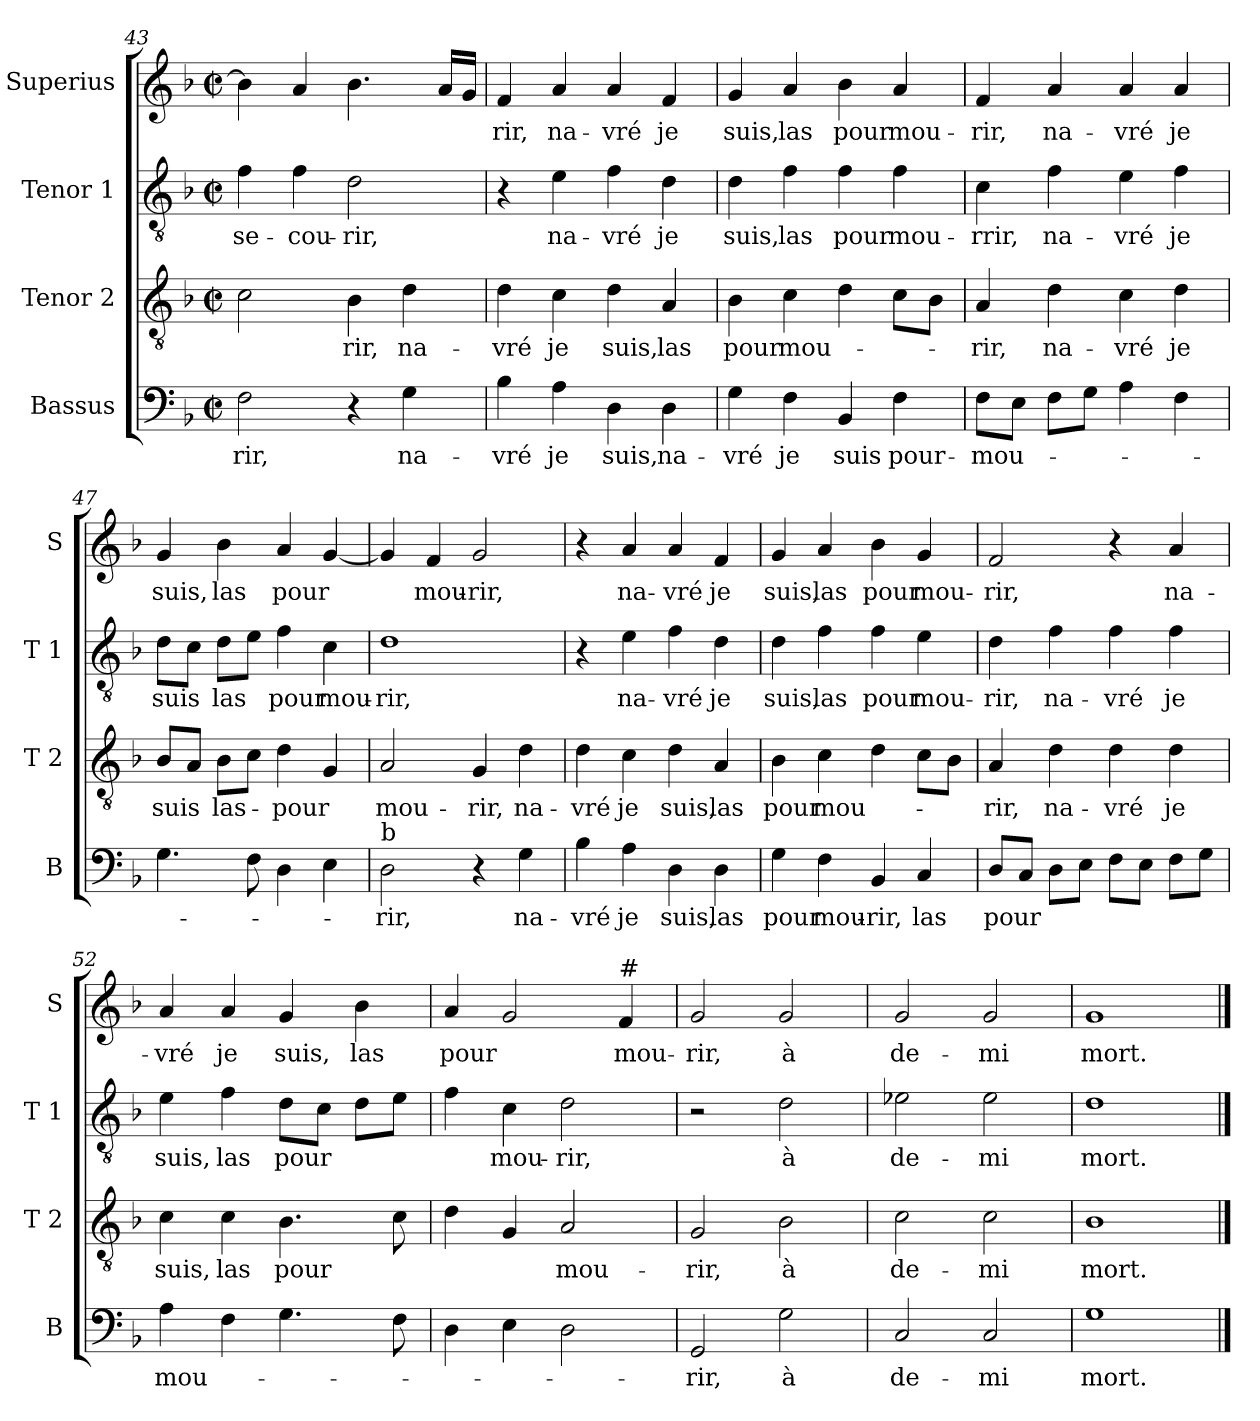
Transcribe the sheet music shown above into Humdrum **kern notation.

**kern	**text	**kern	**text	**kern	**text	**kern	**text
*part4	*part4	*part3	*part3	*part2	*part2	*part1	*part1
*staff4	*staff4	*staff3	*staff3	*staff2	*staff2	*staff1	*staff1
*I"Bassus	*	*I"Tenor 2	*	*I"Tenor 1	*	*I"Superius	*
*I'B	*	*I'T 2	*	*I'T 1	*	*I'S	*
*clefF4	*	*clefGv2	*	*clefGv2	*	*clefG2	*
*k[b-]	*	*k[b-]	*	*k[b-]	*	*k[b-]	*
*F:	*	*F:	*	*F:	*	*F:	*
*M2/2	*	*M2/2	*	*M2/2	*	*M2/2	*
*met(c|)	*	*met(c|)	*	*met(c|)	*	*met(c|)	*
=43	=43	=43	=43	=43	=43	=43	=43
2F\	-rir,	2c\	.	4f\	se-	4b-\]	.
.	.	.	.	4f\	-cou-	4a/	.
4r	.	4B-\	-rir,	2d\	-rir,	4.b-\	.
4G\	na-	4d\	na-	.	.	.	.
.	.	.	.	.	.	16a/LL	.
.	.	.	.	.	.	16g/JJ	.
=44	=44	=44	=44	=44	=44	=44	=44
4B-\	-vré	4d\	-vré	4r	.	4f/	-rir,
4A\	je	4c\	je	4e\	na-	4a/	na-
4D\	suis,	4d\	suis,	4f\	-vré	4a/	-vré
4D\	na-	4A/	las	4d\	je	4f/	je
=45	=45	=45	=45	=45	=45	=45	=45
4G\	-vré	4B-\	pour	4d\	suis,	4g/	suis,
4F\	je	4c\	mou-	4f\	las	4a/	las
4BB-/	suis	4d\	.	4f\	pour	4b-\	pour
4F\	pour-	8c\L	.	4f\	mou-	4a/	mou-
.	.	8B-\J	.	.	.	.	.
!!LO:PB:g=z
=46	=46	=46	=46	=46	=46	=46	=46
8F\L	-mou-	4A/	-rir,	4c\	-rrir,	4f/	-rir,
8E\J	.	.	.	.	.	.	.
8F\L	.	4d\	na-	4f\	na-	4a/	na-
8G\J	.	.	.	.	.	.	.
4A\	.	4c\	-vré	4e\	-vré	4a/	-vré
4F\	.	4d\	je	4f\	je	4a/	je
=47	=47	=47	=47	=47	=47	=47	=47
4.G\	.	8B-/L	suis	8d\L	suis	4g/	suis,
.	.	8A/J	.	8c\J	.	.	.
.	.	8B-\L	las-	8d\L	las	4b-\	las
8F\	.	8c\J	.	8e\J	.	.	.
4D\	.	4d\	-pour	4f\	pour	4a/	pour
4E\	.	4G/	.	4c\	mou-	[4g/	.
=48	=48	=48	=48	=48	=48	=48	=48
!LO:TX:a:t=b	!	!	!	!	!	!	!
2D\	-rir,	2A/	mou-	1d	-rir,	4g/]	.
.	.	.	.	.	.	4f/	mou-
4r	.	4G/	-rir,	.	.	2g/	-rir,
4G\	na-	4d\	na-	.	.	.	.
=49	=49	=49	=49	=49	=49	=49	=49
4B-\	-vré	4d\	-vré	4r	.	4r	.
4A\	je	4c\	je	4e\	na-	4a/	na-
4D\	suis,	4d\	suis,	4f\	-vré	4a/	-vré
4D\	las	4A/	las	4d\	je	4f/	je
=50	=50	=50	=50	=50	=50	=50	=50
4G\	pour	4B-\	pour	4d\	suis,	4g/	suis,
4F\	mou-	4c\	mou-	4f\	las	4a/	las
4BB-/	-rir,	4d\	.	4f\	pour	4b-\	pour
4C/	las	8c\L	.	4e\	mou-	4g/	mou-
.	.	8B-\J	.	.	.	.	.
!!LO:LB:g=z
=51	=51	=51	=51	=51	=51	=51	=51
8D/L	pour	4A/	-rir,	4d\	-rir,	2f/	-rir,
8C/J	.	.	.	.	.	.	.
8D\L	.	4d\	na-	4f\	na-	.	.
8E\J	.	.	.	.	.	.	.
8F\L	.	4d\	-vré	4f\	-vré	4r	.
8E\J	.	.	.	.	.	.	.
8F\L	.	4d\	je	4f\	je	4a/	na-
8G\J	.	.	.	.	.	.	.
=52	=52	=52	=52	=52	=52	=52	=52
4A\	mou-	4c\	suis,	4e\	suis,	4a/	-vré
4F\	.	4c\	las	4f\	las	4a/	je
4.G\	.	4.B-\	pour	8d\L	pour	4g/	suis,
.	.	.	.	8c\J	.	.	.
.	.	.	.	8d\L	.	4b-\	las
8F\	.	8c\	.	8e\J	.	.	.
=53	=53	=53	=53	=53	=53	=53	=53
4D\	.	4d\	.	4f\	.	4a/	pour
4E\	.	4G/	.	4c\	mou-	2g/	.
2D\	.	2A/	mou-	2d\	-rir,	.	.
!	!	!	!	!	!	!LO:TX:a:t=#	!
.	.	.	.	.	.	4f/	mou-
=54	=54	=54	=54	=54	=54	=54	=54
2GG/	-rir,	2G/	-rir,	2r	.	2g/	-rir,
2G\	à	2B-\	à	2d\	à	2g/	à
=55	=55	=55	=55	=55	=55	=55	=55
2C/	de-	2c\	de-	2e-X\	de-	2g/	de-
2C/	-mi	2c\	-mi	2e-\	-mi	2g/	-mi
=56	=56	=56	=56	=56	=56	=56	=56
1G	mort.	1B-	mort.	1d	mort.	1g	mort.
==	==	==	==	==	==	==	==
*-	*-	*-	*-	*-	*-	*-	*-
